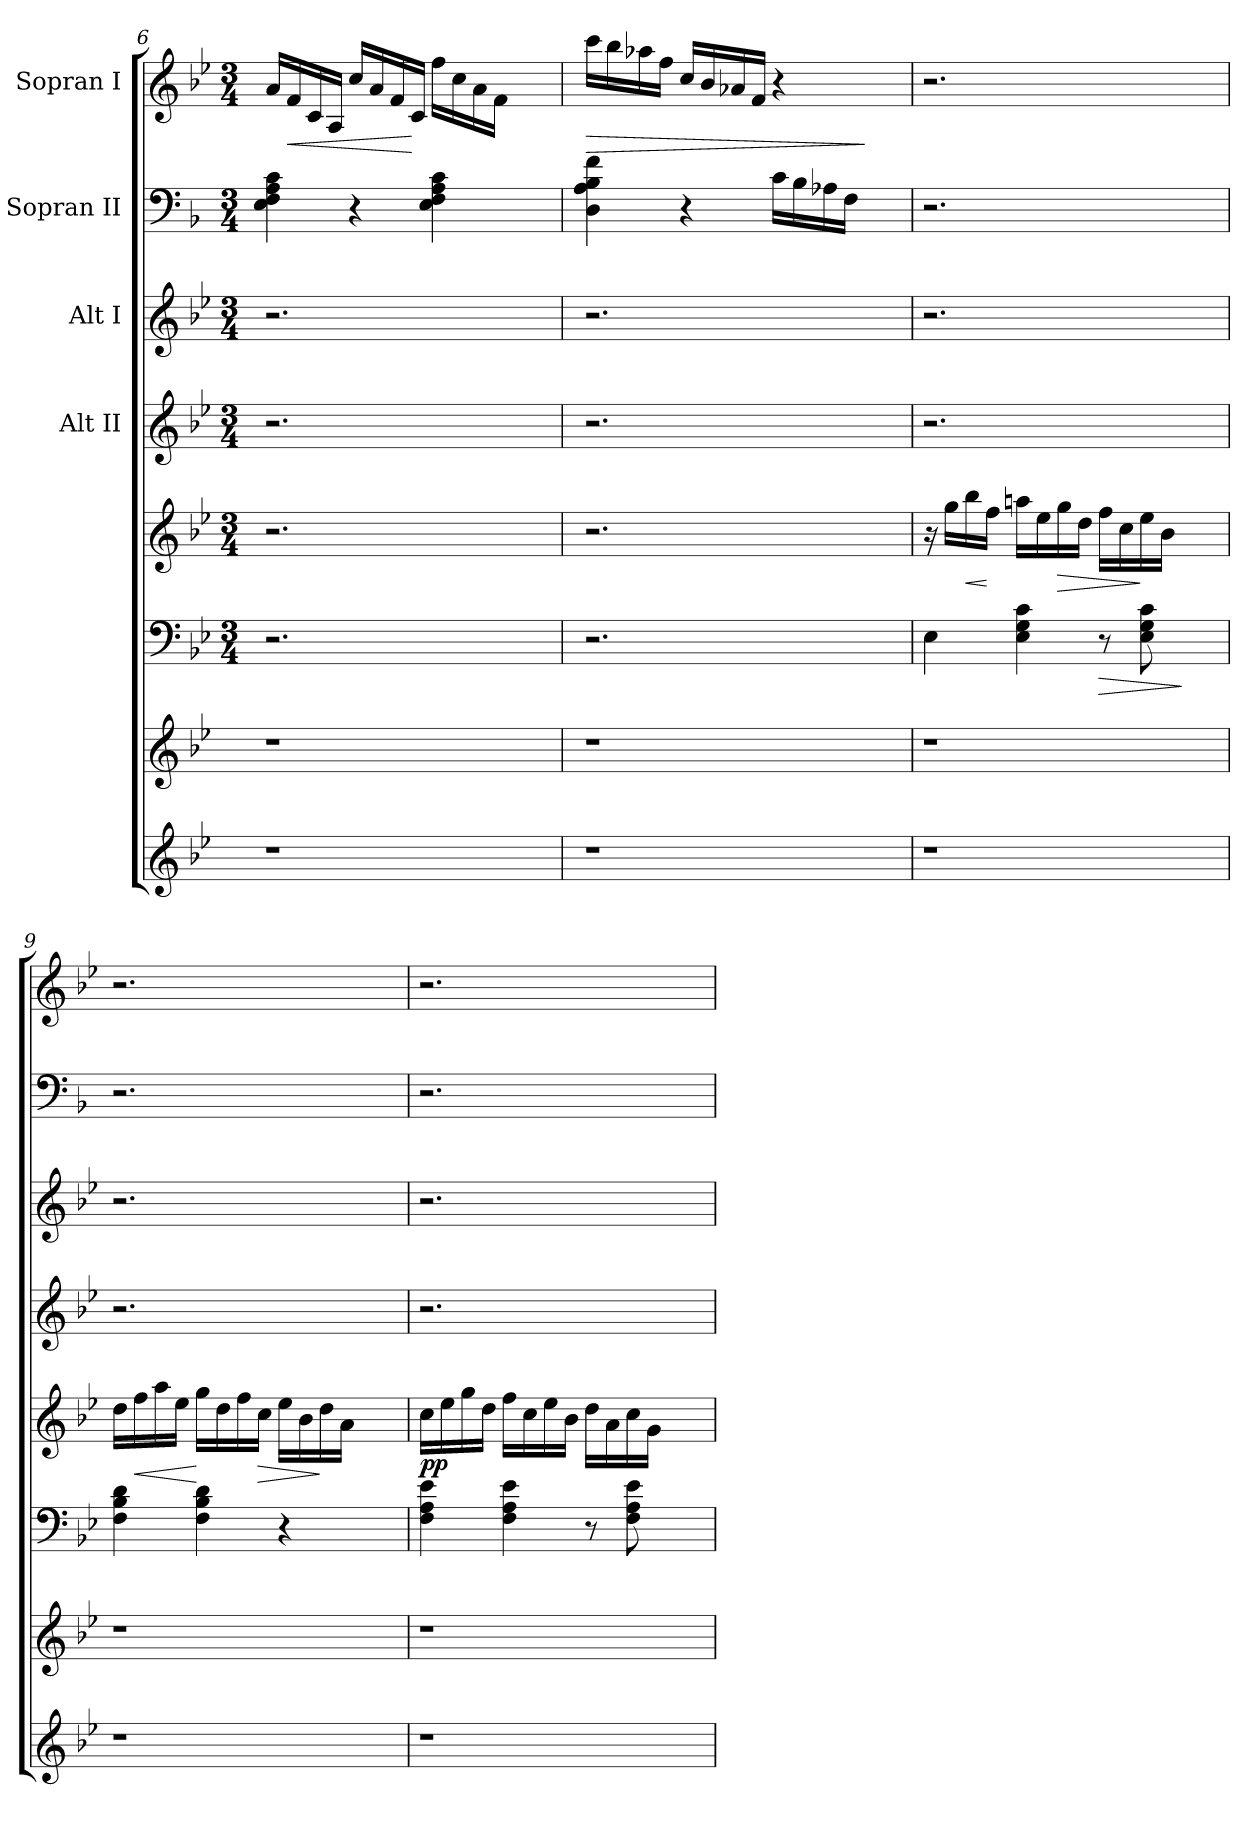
**kern	**kern	**kern	**dynam	**kern	**dynam	**kern	**kern	**kern	**kern	**dynam
*part8	*part7	*part6	*part6	*part5	*part5	*part4	*part3	*part2	*part1	*part1
*staff8	*staff7	*staff6	*staff6	*staff5	*staff5	*staff4	*staff3	*staff2	*staff1	*staff1
*	*	*	*	*	*	*I"Alt II	*I"Alt I	*I"Sopran II	*I"Sopran I	*
*clefG2	*clefG2	*clefF4	*	*clefG2	*	*clefG2	*clefG2	*clefF4	*clefG2	*
*k[b-e-]	*k[b-e-]	*k[b-e-]	*	*k[b-e-]	*	*k[b-e-]	*k[b-e-]	*k[b-]	*k[b-e-]	*
*B-:	*B-:	*B-:	*	*B-:	*	*B-:	*B-:	*F:	*B-:	*
*	*	*M3/4	*	*M3/4	*	*M3/4	*M3/4	*M3/4	*M3/4	*
=6	=6	=6	=6	=6	=6	=6	=6	=6	=6	=6
1r	1r	2.r	.	2.r	.	2.r	2.r	4E\ 4F\ 4A\ 4c\	16a/LL	.
!	!	!	!	!	!	!	!	!	!	!LO:HP:b
.	.	.	.	.	.	.	.	.	16f/	<
.	.	.	.	.	.	.	.	.	16c/	.
.	.	.	.	.	.	.	.	.	16A/JJ	.
.	.	.	.	.	.	.	.	4r	16cc/LL	.
.	.	.	.	.	.	.	.	.	16a/	.
.	.	.	.	.	.	.	.	.	16f/	.
.	.	.	.	.	.	.	.	.	16c/JJ	[
.	.	.	.	.	.	.	.	4E\ 4F\ 4A\ 4c\	16ff\LL	.
.	.	.	.	.	.	.	.	.	16cc\	.
.	.	.	.	.	.	.	.	.	16a\	.
.	.	.	.	.	.	.	.	.	16f\JJ	.
.	.	4ryy	.	4ryy	.	4ryy	4ryy	4ryy	4ryy	.
=7	=7	=7	=7	=7	=7	=7	=7	=7	=7	=7
!	!	!	!	!	!	!	!	!	!	!LO:HP:b
1r	1r	2.r	.	2.r	.	2.r	2.r	4D\ 4A\ 4B-\ 4f\	16ccc\LL	>
.	.	.	.	.	.	.	.	.	16bb-\	.
.	.	.	.	.	.	.	.	.	16aa-X\	.
.	.	.	.	.	.	.	.	.	16ff\JJ	.
.	.	.	.	.	.	.	.	4r	16cc/LL	.
.	.	.	.	.	.	.	.	.	16b-/	.
.	.	.	.	.	.	.	.	.	16a-X/	.
.	.	.	.	.	.	.	.	.	16f/JJ	.
.	.	.	.	.	.	.	.	16c\LL	4r	.
.	.	.	.	.	.	.	.	16B-\	.	.
.	.	.	.	.	.	.	.	16A-X\	.	.
.	.	.	.	.	.	.	.	16F\JJ	.	.
.	.	4ryy	.	4ryy	.	4ryy	4ryy	4ryy	4ryy	]
!!LO:LB:g=z
=8	=8	=8	=8	=8	=8	=8	=8	=8	=8	=8
1r	1r	4E-\	.	16ra	.	2.r	2.r	2.r	2.r	.
.	.	.	.	16gg\LL	.	.	.	.	.	.
!	!	!	!	!	!LO:HP:b	!	!	!	!	!
.	.	.	.	16bb-\	<	.	.	.	.	.
.	.	.	.	16ff\JJ	[	.	.	.	.	.
.	.	4E-\ 4G\ 4c\	.	16aan\LL	.	.	.	.	.	.
.	.	.	.	16ee-\	.	.	.	.	.	.
!	!	!	!	!	!LO:HP:b	!	!	!	!	!
.	.	.	.	16gg\	>	.	.	.	.	.
.	.	.	.	16dd\JJ	.	.	.	.	.	.
!	!	!	!LO:HP:b	!	!	!	!	!	!	!
.	.	8r	>	16ff\LL	.	.	.	.	.	.
.	.	.	.	16cc\	.	.	.	.	.	.
.	.	8E-\ 8G\ 8c\	.	16ee-\	]	.	.	.	.	.
.	.	.	.	16b-\JJ	.	.	.	.	.	.
.	.	4ryy	]	4ryy	.	4ryy	4ryy	4ryy	4ryy	.
=9	=9	=9	=9	=9	=9	=9	=9	=9	=9	=9
1r	1r	4F\ 4B-\ 4d\	.	16dd\LL	.	2.r	2.r	2.r	2.r	.
!	!	!	!	!	!LO:HP:b	!	!	!	!	!
.	.	.	.	16ff\	<	.	.	.	.	.
.	.	.	.	16aa\	.	.	.	.	.	.
.	.	.	.	16ee-\JJ	.	.	.	.	.	.
.	.	4F\ 4B-\ 4d\	.	16gg\LL	[	.	.	.	.	.
.	.	.	.	16dd\	.	.	.	.	.	.
.	.	.	.	16ff\	.	.	.	.	.	.
!	!	!	!	!	!LO:HP:b	!	!	!	!	!
.	.	.	.	16cc\JJ	>	.	.	.	.	.
.	.	4r	.	16ee-\LL	.	.	.	.	.	.
.	.	.	.	16b-\	.	.	.	.	.	.
.	.	.	.	16dd\	]	.	.	.	.	.
.	.	.	.	16a\JJ	.	.	.	.	.	.
.	.	4ryy	.	4ryy	.	4ryy	4ryy	4ryy	4ryy	.
=10	=10	=10	=10	=10	=10	=10	=10	=10	=10	=10
!	!	!	!LO:DY:a	!	!	!	!	!	!	!
1r	1r	4F\ 4A\ 4e-\	pp	16cc\LL	.	2.r	2.r	2.r	2.r	.
.	.	.	.	16ee-\	.	.	.	.	.	.
.	.	.	.	16gg\	.	.	.	.	.	.
.	.	.	.	16dd\JJ	.	.	.	.	.	.
.	.	4F\ 4A\ 4e-\	.	16ff\LL	.	.	.	.	.	.
.	.	.	.	16cc\	.	.	.	.	.	.
.	.	.	.	16ee-\	.	.	.	.	.	.
.	.	.	.	16b-\JJ	.	.	.	.	.	.
.	.	8r	.	16dd\LL	.	.	.	.	.	.
.	.	.	.	16a\	.	.	.	.	.	.
.	.	8F\ 8A\ 8e-\	.	16cc\	.	.	.	.	.	.
.	.	.	.	16g\JJ	.	.	.	.	.	.
.	.	4ryy	.	4ryy	.	4ryy	4ryy	4ryy	4ryy	.
=	=	=	=	=	=	=	=	=	=	=
*-	*-	*-	*-	*-	*-	*-	*-	*-	*-	*-
